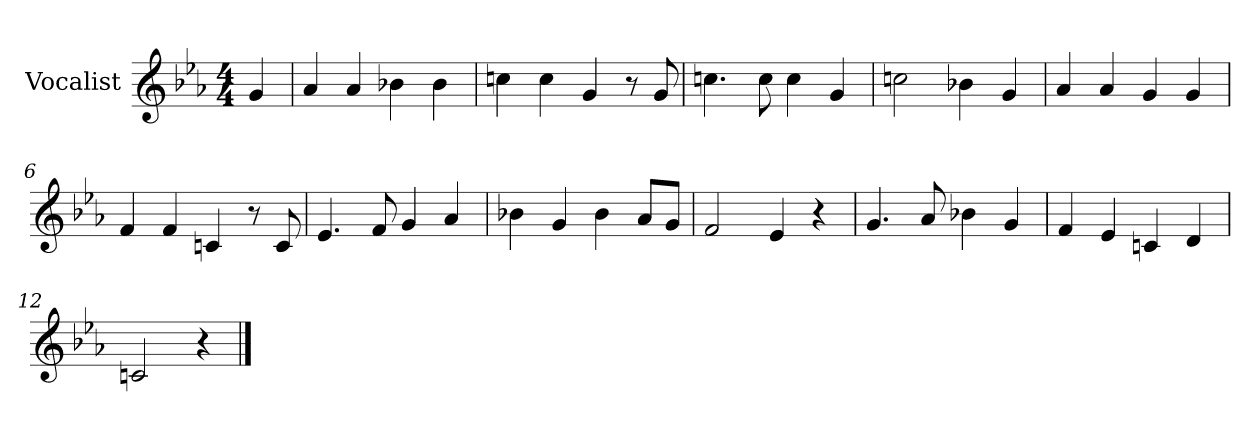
**kern
*part1
*staff1
*I"Vocalist
*k[b-e-a-]
*c:
*M4/4
=
4g
=1
4a-
4a-
4b-X
4b-
=2
4ccn
4cc
4g
8r
8g
=3
4.ccn
8cc
4cc
4g
=4
2ccn
4b-X
4g
=5
4a-
4a-
4g
4g
=6
4f
4f
4cn
8r
8c
=7
4.e-
8f
4g
4a-
=8
4b-X
4g
4b-
8a-L
8gJ
=9
2f
4e-
4r
=10
4.g
8a-
4b-X
4g
=11
4f
4e-
4cn
4d
=12
2cn
4r
==
*-
